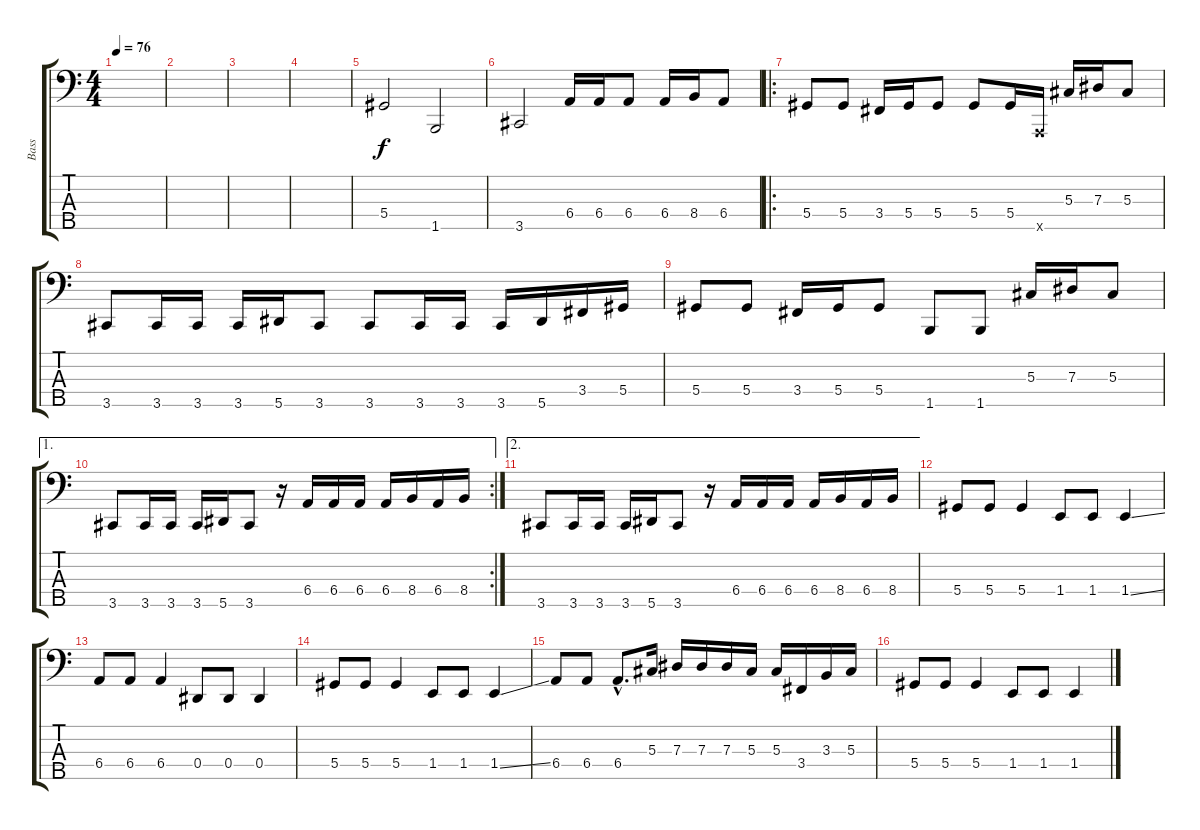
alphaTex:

\track ("Bass" "Bass") {instrument electricbassfinger}
\staff {score tabs}
\tuning (Gb2 Db2 Ab1 Eb1 Bb0) {hide}
\ts (4 4)
\tempo 76
\clef f4
\ks c
|
|
|
|
5.4.2 1.5.2 |
3.5.2 6.4.16 6.4.16 6.4.8 6.4.16 8.4.16 6.4.8 |
\ro
5.4.8 5.4.8 3.4.16 5.4.16 5.4.8 5.4.8 5.4.16 -1.5{x}.16 5.3.16 7.3.16 5.3.8 |
3.5.8 3.5.16 3.5.16 3.5.16 5.5.16 3.5.8 3.5.8 3.5.16 3.5.16 3.5.16 5.5.16 3.4.16 5.4.16 |
5.4.8 5.4.8 3.4.16 5.4.16 5.4.8 1.5.8 1.5.8 5.3.16 7.3.16 5.3.8 |
\ae 1
\rc 2
3.5.8 3.5.16 3.5.16 3.5.16 5.5.16 3.5.8 r.16 6.4.16 6.4.16 6.4.16 6.4.16 8.4.16 6.4.16 8.4.16 |
\ae 2
3.5.8 3.5.16 3.5.16 3.5.16 5.5.16 3.5.8 r.16 6.4.16 6.4.16 6.4.16 6.4.16 8.4.16 6.4.16 8.4.16 |
5.4.8 5.4.8 5.4.4 1.4.8 1.4.8 1.4{ss}.4 |
6.4.8 6.4.8 6.4.4 0.4.8 0.4.8 0.4.4 |
5.4.8 5.4.8 5.4.4 1.4.8 1.4.8 1.4{ss}.4 |
6.4.8 6.4.8 6.4{hac}.8{d} 5.3.16 7.3.16 7.3.16 7.3.16 5.3.16 5.3.16 3.4.16 3.3.16 5.3.16 |
5.4.8 5.4.8 5.4.4 1.4.8 1.4.8 1.4{ss}.4
